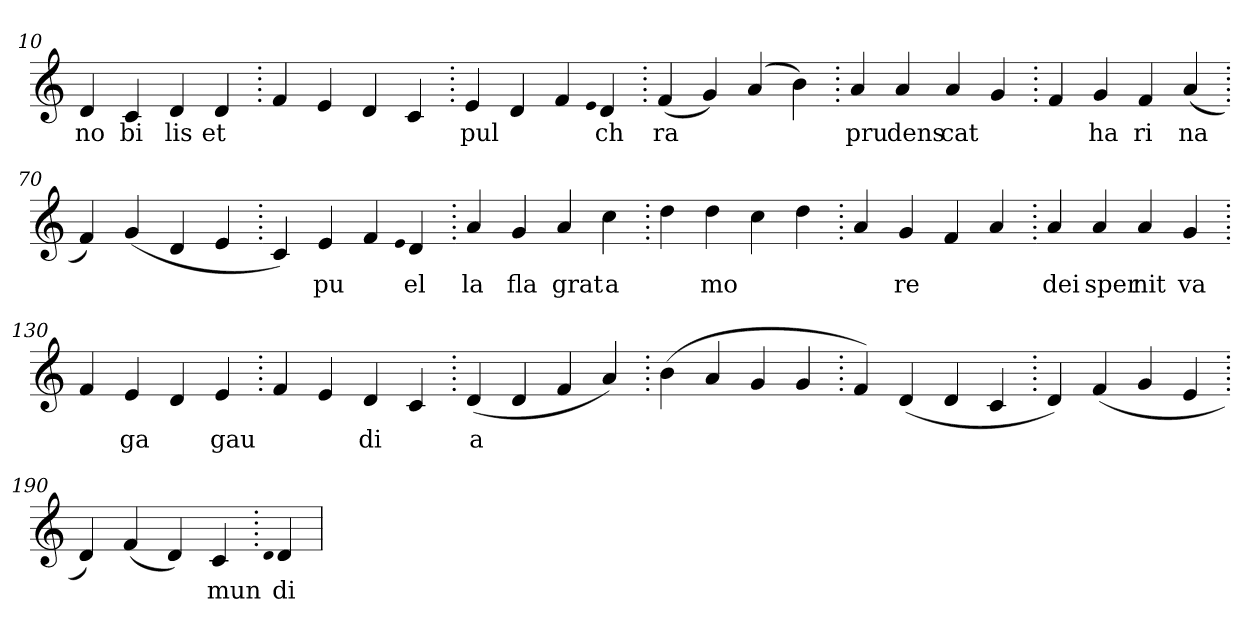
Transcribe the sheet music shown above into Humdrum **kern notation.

**kern	**text
*part1	*part1
*staff1	*staff1
*clefG2	*
=10.	=10.
4d	no
4c	bi
4d	lis
4d	et
=20.	=20.
4f	.
4e	.
4d	.
4c	.
=30.	=30.
4e	pul
4d	.
4f	.
qqe	.
4d	ch
=40.	=40.
(>4f	ra
4g)	.
(>4a	.
4b)	.
=50.	=50.
4a	pru
4a	dens
4a	cat
4g	.
=60.	=60.
4f	.
4g	ha
4f	ri
(>4a	na
=70.	=70.
4f)	.
(>4g	.
4d	.
4e	.
=80.	=80.
4c)	.
4e	pu
4f	.
qqe	.
4d	el
=90.	=90.
4a	la
4g	fla
4a	grat
4cc	a
=100.	=100.
4dd	.
4dd	mo
4cc	.
4dd	.
=110.	=110.
4a	.
4g	re
4f	.
4a	.
=120.	=120.
4a	dei
4a	sper
4a	nit
4g	va
=130.	=130.
4f	.
4e	ga
4d	.
4e	gau
=140.	=140.
4f	.
4e	.
4d	di
4c	.
=150.	=150.
(>4d	a
4d	.
4f	.
4a)	.
=160.	=160.
(>4b	.
4a	.
4g	.
4g	.
=170.	=170.
4f)	.
(>4d	.
4d	.
4c	.
=180.	=180.
4d)	.
(>4f	.
4g	.
4e	.
=190.	=190.
4d)	.
(>4f	.
4d)	.
4c	mun
=200.	=200.
qqd	.
4d	di
=	=
*-	*-
